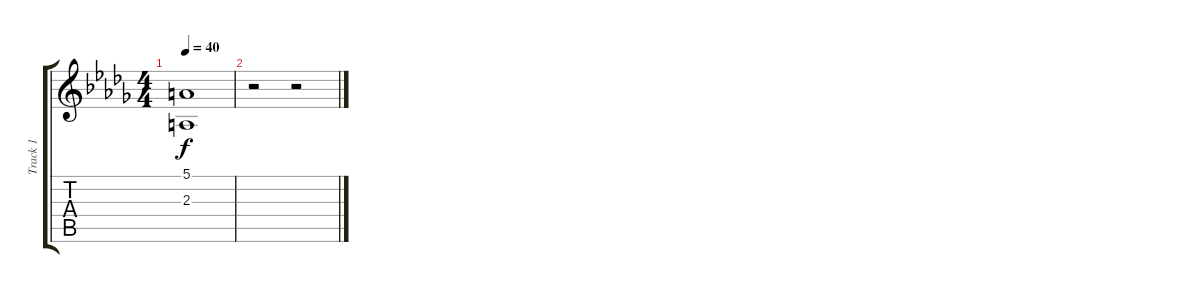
\track ("Track 1" "Track 1") {instrument stringensemble2}
\staff {score tabs}
\tuning (E4 B3 G3 D3 A2 E2) {hide}
\ts (4 4)
\tempo 40
\clef g2
\ks bbminor
(5.1{t} 2.3{t}).1{dy f} |
r.2 r.2
